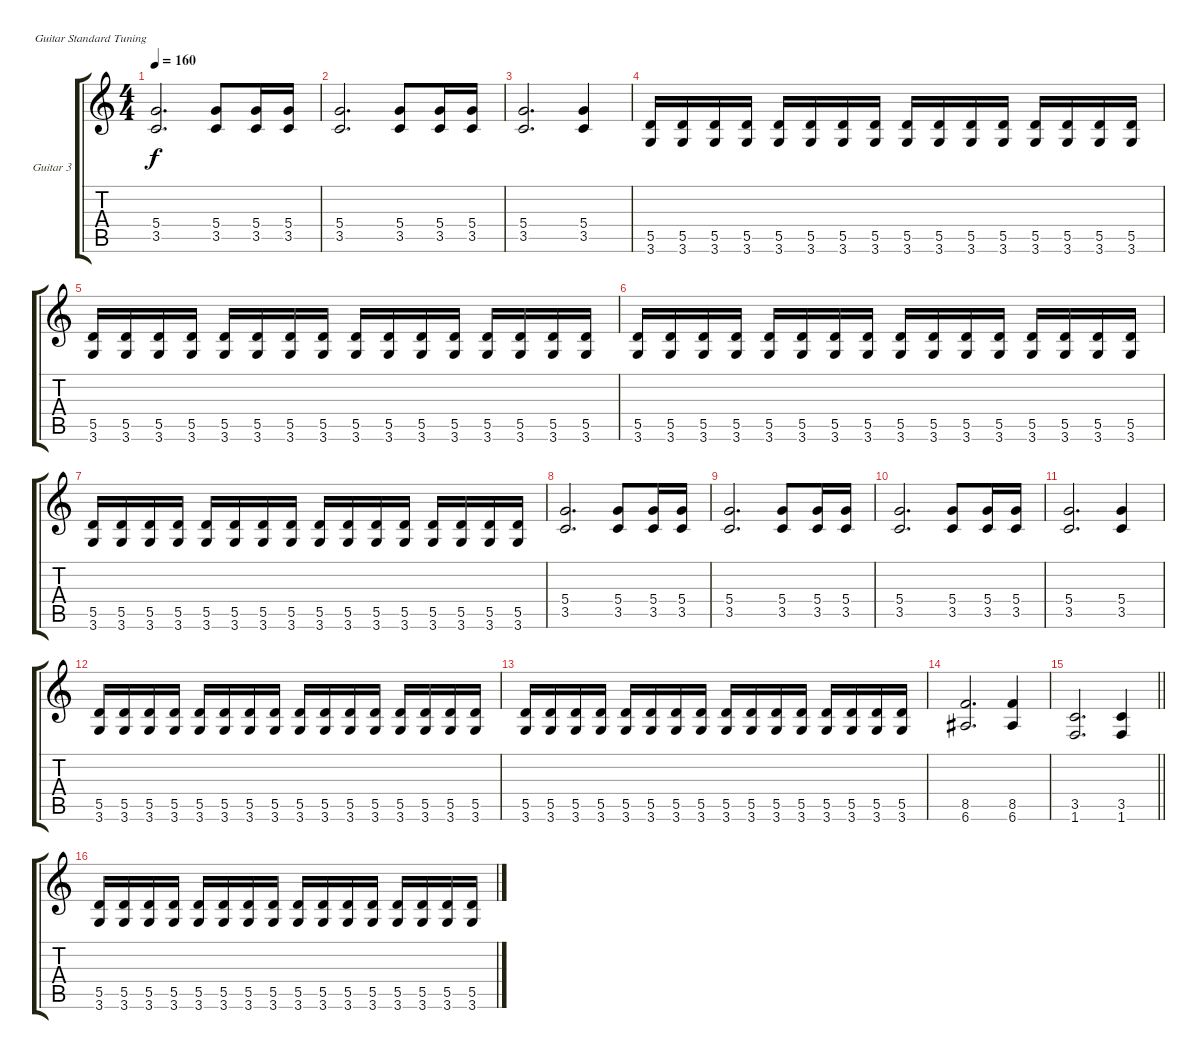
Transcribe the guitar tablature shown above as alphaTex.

\defaultSystemsLayout 4
\bracketExtendMode groupsimilarinstruments
\firstSystemTrackNameOrientation horizontal
\otherSystemsTrackNameOrientation horizontal
\track ("Guitar 3" "Guitar 3") {instrument distortionguitar}
\staff {score tabs}
\tuning (E4 B3 G3 D3 A2 E2)
\ts (4 4)
\tempo 160
\clef g2
\scale
0.333333
\ks aminor
(3.5 5.4).2{d dy f} (3.5 5.4).8 (3.5 5.4).16 (3.5 5.4).16 |
\scale
0.322917 (3.5 5.4).2{d} (3.5 5.4).8 (3.5 5.4).16 (3.5 5.4).16 |
\scale
0.354167 (3.5 5.4).2{d} (3.5 5.4).4 |
(3.6 5.5).16 (3.6 5.5).16 (3.6 5.5).16 (3.6 5.5).16 (3.6 5.5).16 (3.6 5.5).16 (3.6 5.5).16 (3.6 5.5).16 (3.6 5.5).16 (3.6 5.5).16 (3.6 5.5).16 (3.6 5.5).16 (3.6 5.5).16 (3.6 5.5).16 (3.6 5.5).16 (3.6 5.5).16 |
(3.6 5.5).16 (3.6 5.5).16 (3.6 5.5).16 (3.6 5.5).16 (3.6 5.5).16 (3.6 5.5).16 (3.6 5.5).16 (3.6 5.5).16 (3.6 5.5).16 (3.6 5.5).16 (3.6 5.5).16 (3.6 5.5).16 (3.6 5.5).16 (3.6 5.5).16 (3.6 5.5).16 (3.6 5.5).16 |
(3.6 5.5).16 (3.6 5.5).16 (3.6 5.5).16 (3.6 5.5).16 (3.6 5.5).16 (3.6 5.5).16 (3.6 5.5).16 (3.6 5.5).16 (3.6 5.5).16 (3.6 5.5).16 (3.6 5.5).16 (3.6 5.5).16 (3.6 5.5).16 (3.6 5.5).16 (3.6 5.5).16 (3.6 5.5).16 |
(3.6 5.5).16 (3.6 5.5).16 (3.6 5.5).16 (3.6 5.5).16 (3.6 5.5).16 (3.6 5.5).16 (3.6 5.5).16 (3.6 5.5).16 (3.6 5.5).16 (3.6 5.5).16 (3.6 5.5).16 (3.6 5.5).16 (3.6 5.5).16 (3.6 5.5).16 (3.6 5.5).16 (3.6 5.5).16 |
(3.5 5.4).2{d} (3.5 5.4).8 (3.5 5.4).16 (3.5 5.4).16 |
(3.5 5.4).2{d} (3.5 5.4).8 (3.5 5.4).16 (3.5 5.4).16 |
(3.5 5.4).2{d} (3.5 5.4).8 (3.5 5.4).16 (3.5 5.4).16 |
(3.5 5.4).2{d} (3.5 5.4).4 |
\scale
0.322917 (3.6 5.5).16 (3.6 5.5).16 (3.6 5.5).16 (3.6 5.5).16 (3.6 5.5).16 (3.6 5.5).16 (3.6 5.5).16 (3.6 5.5).16 (3.6 5.5).16 (3.6 5.5).16 (3.6 5.5).16 (3.6 5.5).16 (3.6 5.5).16 (3.6 5.5).16 (3.6 5.5).16 (3.6 5.5).16 |
\scale
0.333333 (3.6 5.5).16 (3.6 5.5).16 (3.6 5.5).16 (3.6 5.5).16 (3.6 5.5).16 (3.6 5.5).16 (3.6 5.5).16 (3.6 5.5).16 (3.6 5.5).16 (3.6 5.5).16 (3.6 5.5).16 (3.6 5.5).16 (3.6 5.5).16 (3.6 5.5).16 (3.6 5.5).16 (3.6 5.5).16 |
\scale
0.333333 (6.6 8.5).2{d} (6.6 8.5).4 |
\scale
0.333333
\barLineRight lightlight
(1.6 3.5).2{d} (1.6 3.5).4 |
\scale
0.373737 (3.6 5.5).16 (3.6 5.5).16 (3.6 5.5).16 (3.6 5.5).16 (3.6 5.5).16 (3.6 5.5).16 (3.6 5.5).16 (3.6 5.5).16 (3.6 5.5).16 (3.6 5.5).16 (3.6 5.5).16 (3.6 5.5).16 (3.6 5.5).16 (3.6 5.5).16 (3.6 5.5).16 (3.6 5.5).16
